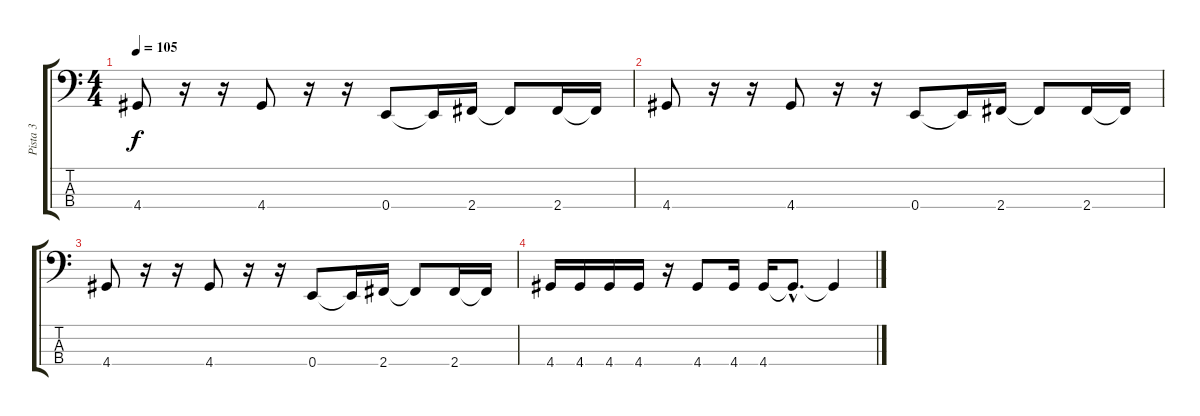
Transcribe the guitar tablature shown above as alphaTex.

\track ("Pista 3" "Pista 3") {instrument synthbass1}
\staff {score tabs}
\tuning (G2 D2 A1 E1) {hide}
\ts (4 4)
\tempo 105
\clef f4
\ks c
4.4.8{dy f} r.16 r.16 4.4.8 r.16 r.16 0.4.8 0.4{t}.16 2.4.16 2.4{t}.8 2.4.16 2.4{t}.16 |
4.4.8 r.16 r.16 4.4.8 r.16 r.16 0.4.8 0.4{t}.16 2.4.16 2.4{t}.8 2.4.16 2.4{t}.16 |
4.4.8 r.16 r.16 4.4.8 r.16 r.16 0.4.8 0.4{t}.16 2.4.16 2.4{t}.8 2.4.16 2.4{t}.16 |
4.4.16 4.4.16 4.4.16 4.4.16 r.16 4.4.8 4.4.16 4.4.16 4.4{hac t}.8{d} 4.4{t}.4
